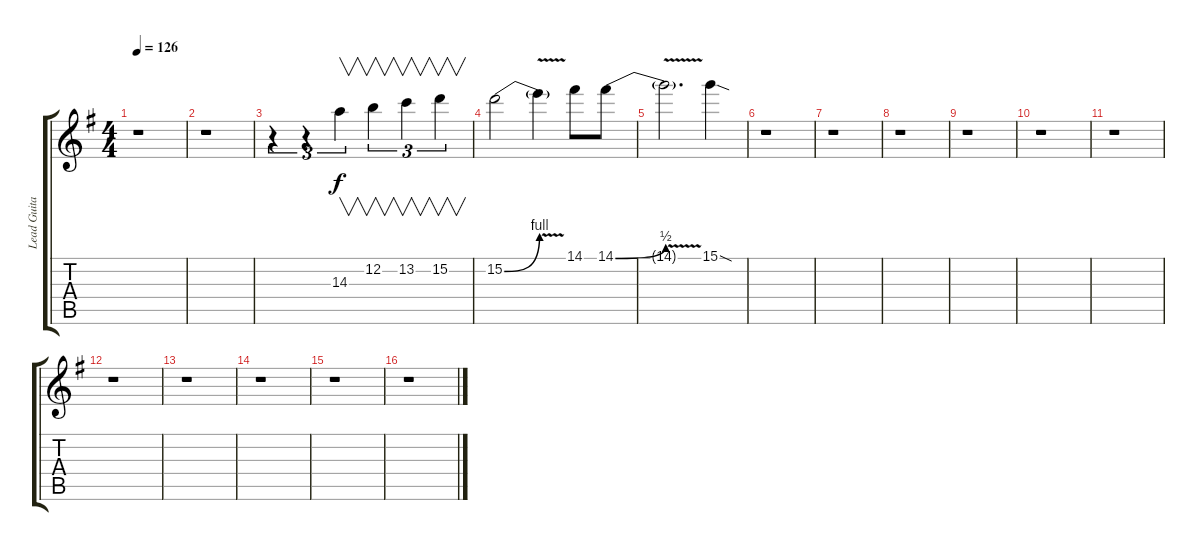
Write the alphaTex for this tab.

\track ("Lead Guitar 2" "Lead Guita") {instrument distortionguitar}
\staff {score tabs}
\tuning (E4 B3 G3 D3 A2 E2) {hide}
\ts (4 4)
\tempo 126
\clef g2
\ks g
r.1{dy f} |
r.1 |
r.4{tu (3 2)} r.4{tu (3 2)} 14.3.4{v tu (3 2)} 12.2.4{v tu (3 2)} 13.2.4{v tu (3 2)} 15.2.4{v tu (3 2)} |
15.2{be (bend 0 0 60 4)}.2 15.2{v t}.4 14.1.8 14.1{be (bend 0 0 60 2)}.8 |
14.1{v t}.2{d} 15.1{sod}.4 |
r.1 |
r.1 |
r.1 |
r.1 |
r.1 |
r.1 |
r.1 |
r.1 |
r.1 |
r.1 |
r.1
